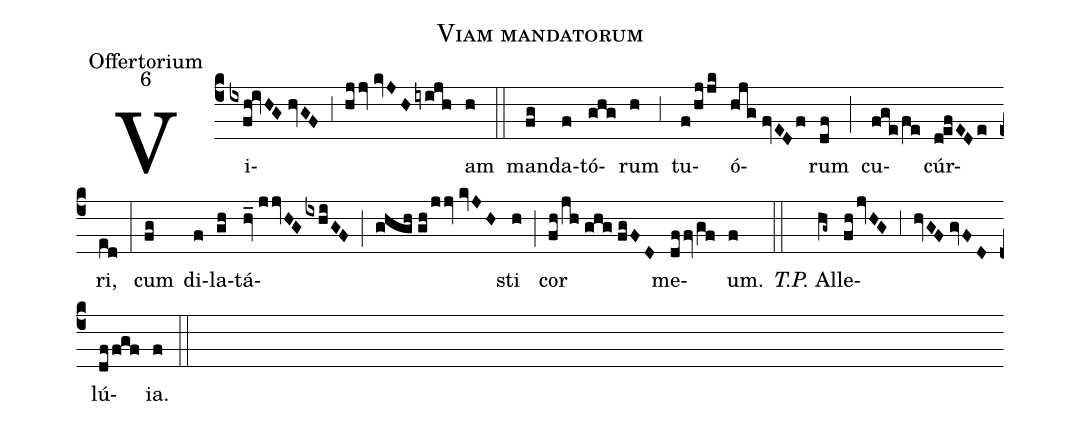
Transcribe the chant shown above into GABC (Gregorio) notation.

name:Viam mandatorum;
office-part:Offertorium;
mode:6;
%%
(c4) Vi(ixfh!ivHG//hvGF,3hjjv//kvJH/iyijh)am(h) (::)
man(fg)da(f)tó(ghg)rum(h) (,3) tu(f/hjjk)ó(hjg//fvEDf)rum(df) (;) cu(fge/fe)cúr(d!efEDe)ri,(ed) (:)
cum(fg) di(f)la(gh)tá(hv_//jjvHG/ixhiGF)(;)(ghgh//gh/jjv//kvJH)sti(h) (;) cor(fh/jh//ghg//fgFD) me(dffv/gf)um.(f) (::) <i>T.P.</i> Al(hg~)le(fh/jvHG)(,3)(hvGF//gvFD)lú(dffgf)ia.(f) (::)
